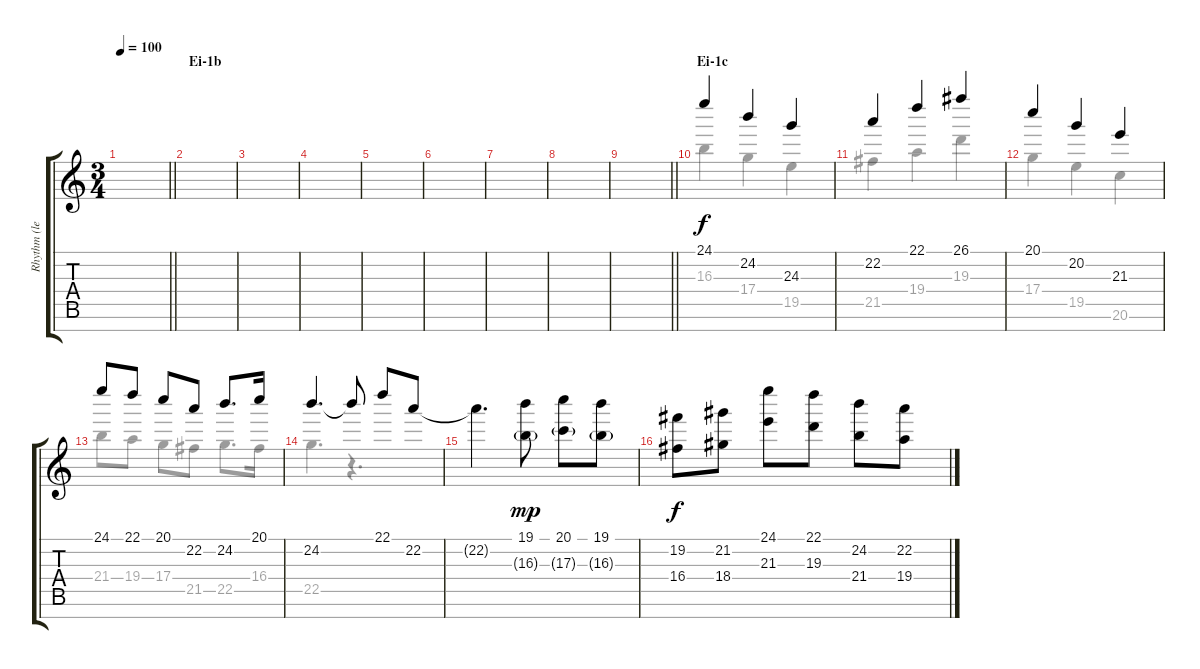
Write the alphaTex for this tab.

\track ("Rhythm (left)" "Rhythm (le") {instrument acousticguitarsteel}
\staff {score tabs}
\tuning (E4 B3 G3 D3 A2 E2 B1) {hide}
\voice
\ts (3 4)
\tempo 100
\clef g2
\barLineRight lightlight
\ks c
|
\section ("" "Ei-1b")
|
|
|
|
|
|
|
\barLineRight lightlight
|
\section ("" "Ei-1c")
24.1.4{instrument electricgrandpiano} 24.2.4 24.3.4 |
22.2.4 22.1.4 26.1.4 |
20.1.4 20.2.4 21.3.4 |
24.1.8 22.1.8 20.1.8 22.2.8 24.2.8{d} 20.1.16 |
24.2.4{d} 24.2{t}.8 22.1.8 22.2.8 |
22.2{t}.4{d} (19.1 16.3{g}).8{dy mp} (20.1 17.3{g}).8 (19.1 16.3{g}).8 |
(19.2 16.4).8{dy f} (21.2 18.4).8 (24.1 21.3).8 (22.1 19.3).8 (24.2 21.4).8 (22.2 19.4).8
\voice
\clef g2
\ottava regular
\simile none
\barLineRight lightlight
\ks c
|
|
|
|
|
|
|
|
\barLineRight lightlight
|
16.3.4 17.4.4 19.5.4 |
21.5.4 19.4.4 19.3.4 |
17.4.4 19.5.4 20.6.4 |
21.4.8 19.4.8 17.4.8 21.5.8 22.5.8{d} 16.4.16 |
22.5.4{d} r.4{d} |
|
